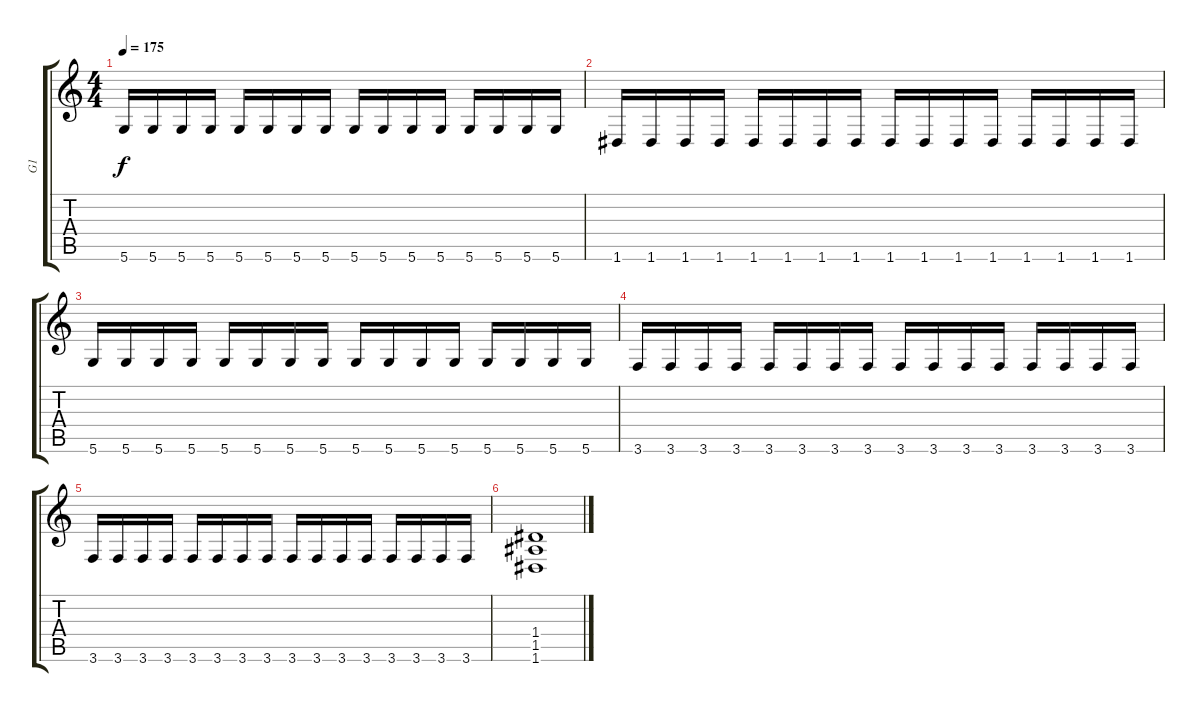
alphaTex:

\track ("G1" "G1") {instrument distortionguitar}
\staff {score tabs}
\tuning (E4 B3 G3 D3 A2 D2) {hide}
\ts (4 4)
\tempo 175
\clef g2
\ks c
5.6.16{dy f} 5.6.16 5.6.16 5.6.16 5.6.16 5.6.16 5.6.16 5.6.16 5.6.16 5.6.16 5.6.16 5.6.16 5.6.16 5.6.16 5.6.16 5.6.16 |
1.6.16 1.6.16 1.6.16 1.6.16 1.6.16 1.6.16 1.6.16 1.6.16 1.6.16 1.6.16 1.6.16 1.6.16 1.6.16 1.6.16 1.6.16 1.6.16 |
5.6.16 5.6.16 5.6.16 5.6.16 5.6.16 5.6.16 5.6.16 5.6.16 5.6.16 5.6.16 5.6.16 5.6.16 5.6.16 5.6.16 5.6.16 5.6.16 |
3.6.16 3.6.16 3.6.16 3.6.16 3.6.16 3.6.16 3.6.16 3.6.16 3.6.16 3.6.16 3.6.16 3.6.16 3.6.16 3.6.16 3.6.16 3.6.16 |
3.6.16 3.6.16 3.6.16 3.6.16 3.6.16 3.6.16 3.6.16 3.6.16 3.6.16 3.6.16 3.6.16 3.6.16 3.6.16 3.6.16 3.6.16 3.6.16 |
(1.4 1.5 1.6).1{volume 0}
